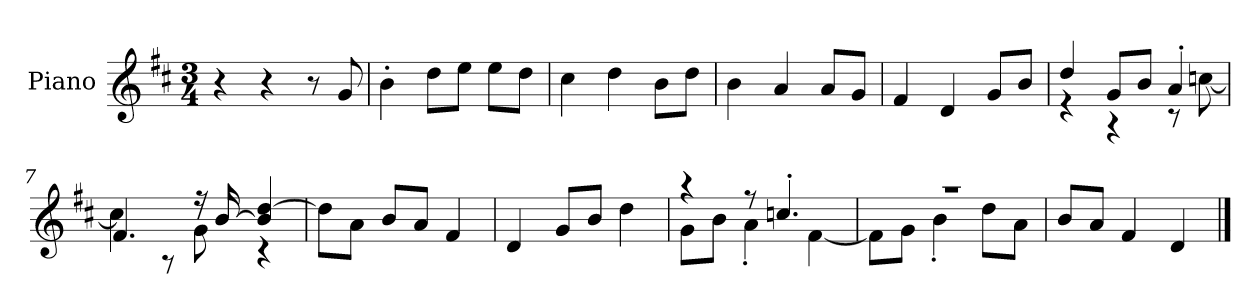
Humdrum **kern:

**kern
*part1
*staff1
*I"Piano
*I'P-no
*clefG2
*k[f#c#]
*M3/4
*MM173
=1
4r
4r
8r
8g/
=2
4b'\
8dd\L
8ee\J
8ee\L
8dd\J
=3
4cc#\
4dd\
8b\L
8dd\J
=4
4b\
4a/
8a/L
8g/J
=5
4f#/
4d/
8g/L
8b/J
=6
*^
4dd/	4r
8g/L	4r
8b/J	.
4a'/	8r
.	[8ccn\
=7	=7
4.f#/	4cc\]
.	8r
16r	8g\
[16b/	.
4b/] [4dd/	4r
*v	*v
!!LO:LB:g=z
=8
8dd\L]
8a\J
8b/L
8a/J
4f#/
=9
4d/
8g/L
8b/J
4dd\
=10
*^
4r	8g\L
.	8b\J
8r	4a'\
4.ccn'/	.
.	[4f#\
=11	=11
2.r	8f#\L]
.	8g\J
.	4b'\
.	8dd\L
.	8a\J
*v	*v
=12
8b/L
8a/J
4f#/
4d/
==
*-
